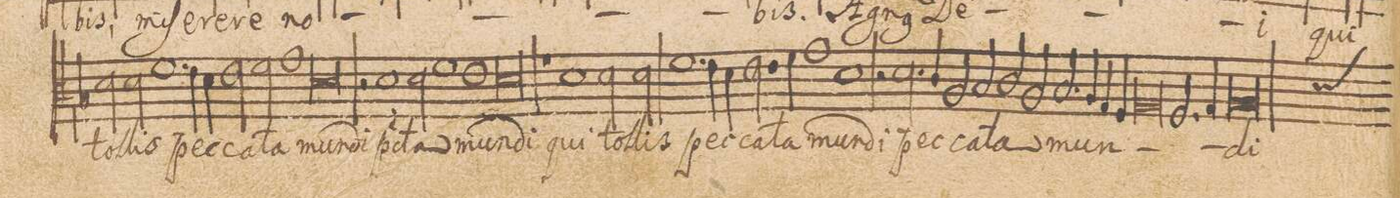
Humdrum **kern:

**kern	**text
*I"[ALTVS.] 1mo.	*
*clefC3	*
*k[b-]	*
*met(C|)	*
*M2/1	*
2d\	tol-
2d\	-lis
=71-	=71-
1.f\	pec-
4e\	.
4d\	.
=72-	=72-
2e\	-ca-
2f\	-ta
1g\	mun-
=73-	=73-
0d\	-di
=74-	=74-
2r	.
1d\	p(ec)-
2d\	-ca-
=75-	=75-
1f\	-ta
1e\	mun-
=76-	=76-
0d\	-di
=77-	=77-
1r	.
1d\	qui
=78-	=78-
2d\	tol-
2d\	-lis
1.f\	pec-
=79-	=79-
4e\	ca-
4d\	.
2.e\	-ta
4f\	.
=80-	=80-
1g\	mun-
1d\	-di
=81-	=81-
2r	.
2.d\	pec-
4c/	.
2A/	-ca-
=82-	=82-
2B-/	.
2c/	-ta
2A/	.
2.B-/	mun-
=83-	=83-
4A/	.
4G/	.
4F/	.
0G/	.
=84-	=84-
2.F/	.
4G/	.
=85-	=85-
*custos:A	*
0A/	-di
=86-	=86-
*-	*-
